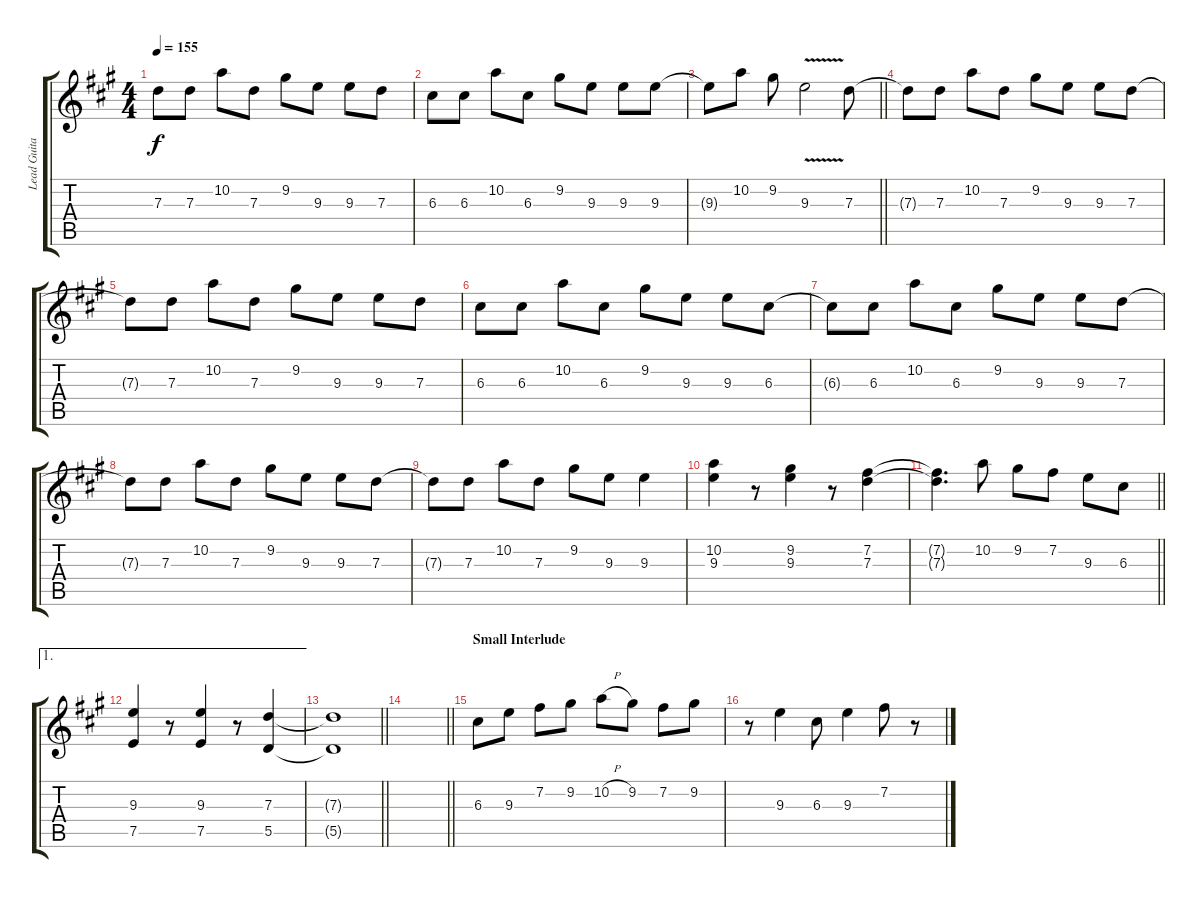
\track ("Lead Guitar2" "Lead Guita") {instrument distortionguitar}
\staff {score tabs}
\tuning (E4 B3 G3 D3 A2 E2) {hide}
\ts (4 4)
\tempo 155
\clef g2
\ks a
7.3{t}.8{dy f} 7.3.8 10.2.8 7.3.8 9.2.8 9.3.8 9.3.8 7.3.8 |
6.3.8 6.3.8 10.2.8 6.3.8 9.2.8 9.3.8 9.3.8 9.3.8 |
\barLineRight lightlight
9.3{t}.8 10.2.8 9.2.8 9.3{v}.2 7.3.8 |
7.3{t}.8 7.3.8 10.2.8 7.3.8 9.2.8 9.3.8 9.3.8 7.3.8 |
7.3{t}.8 7.3.8 10.2.8 7.3.8 9.2.8 9.3.8 9.3.8 7.3.8 |
6.3.8 6.3.8 10.2.8 6.3.8 9.2.8 9.3.8 9.3.8 6.3.8 |
6.3{t}.8 6.3.8 10.2.8 6.3.8 9.2.8 9.3.8 9.3.8 7.3.8 |
7.3{t}.8 7.3.8 10.2.8 7.3.8 9.2.8 9.3.8 9.3.8 7.3.8 |
7.3{t}.8 7.3.8 10.2.8 7.3.8 9.2.8 9.3.8 9.3.4 |
(10.2 9.3).4 r.8 (9.2 9.3).4 r.8 (7.2 7.3).4 |
\barLineRight lightlight
(7.2{t} 7.3{t}).4{d} 10.2.8 9.2.8 7.2.8 9.3.8 6.3.8 |
\ae 1
(9.3 7.5).4 r.8 (9.3 7.5).4 r.8 (7.3 5.5).4 |
\barLineRight lightlight
(7.3{t} 5.5{t}).1 |
\barLineRight lightlight
|
\section ("" "Small Interlude")
6.3.8 9.3.8 7.2.8 9.2.8 10.2{h}.8 9.2.8 7.2.8 9.2.8 |
r.8 9.3.4 6.3.8 9.3.4 7.2.8 r.8
